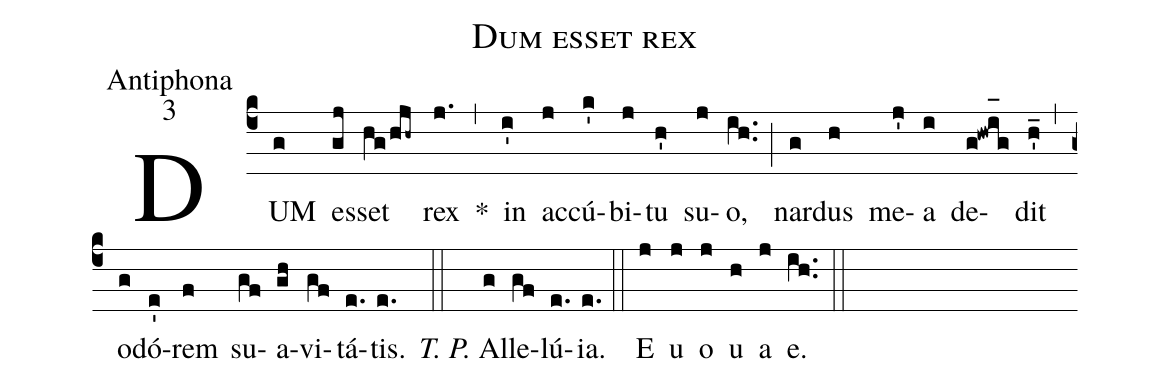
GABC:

name:Dum esset rex;
office-part:Antiphona;
mode:3;
%%
(c4) DUM(g) es(gj)set(hg/hjh~) rex(j.) *(,) in(i') ac(j)cú(k')bi(j)tu(h') su(j)o,(ih..) (;) nar(g)dus(h) me(j')a(i) de(g!hwi_[oh:h]g)dit(h'_) (,) o(g)dó(e')rem(f) su(gf)a(gh)vi(gf)tá(e.)tis.(e.) (::) <i>T. P.</i> Al(g)le(gf)lú(e.){ia}.(e.) (::) <eu>E(j) u(j) o(j) u(h) a(j) e.</eu>(ih..) (::)
